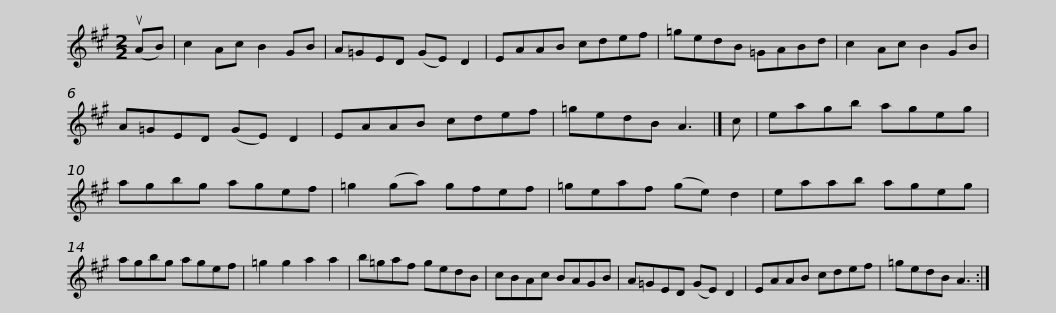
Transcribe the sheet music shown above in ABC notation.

X:1
L:1/8
M:2/2
I:linebreak $
K:A
V:1 treble
V:1
 (uAB) | c2 Ac B2 GB | A=GED (GE) D2 | EAAB cdef | =gedB =GABd | %5
 c2 Ac B2 GB |$ A=GED (GE) D2 | EAAB cdef | =gedB A3 |] c | %10
 eagb ageg | agbg agef |$ =g2 (ga) gfef | =geaf (ge) d2 | eaab ageg | %15
 agbg agef | =g2 g2 a2 a2 |$ b=gaf gedB | cBAc BAGB | A=GED (GE) D2 | %20
 EAAB cdef | =gedB A3 :| %22
